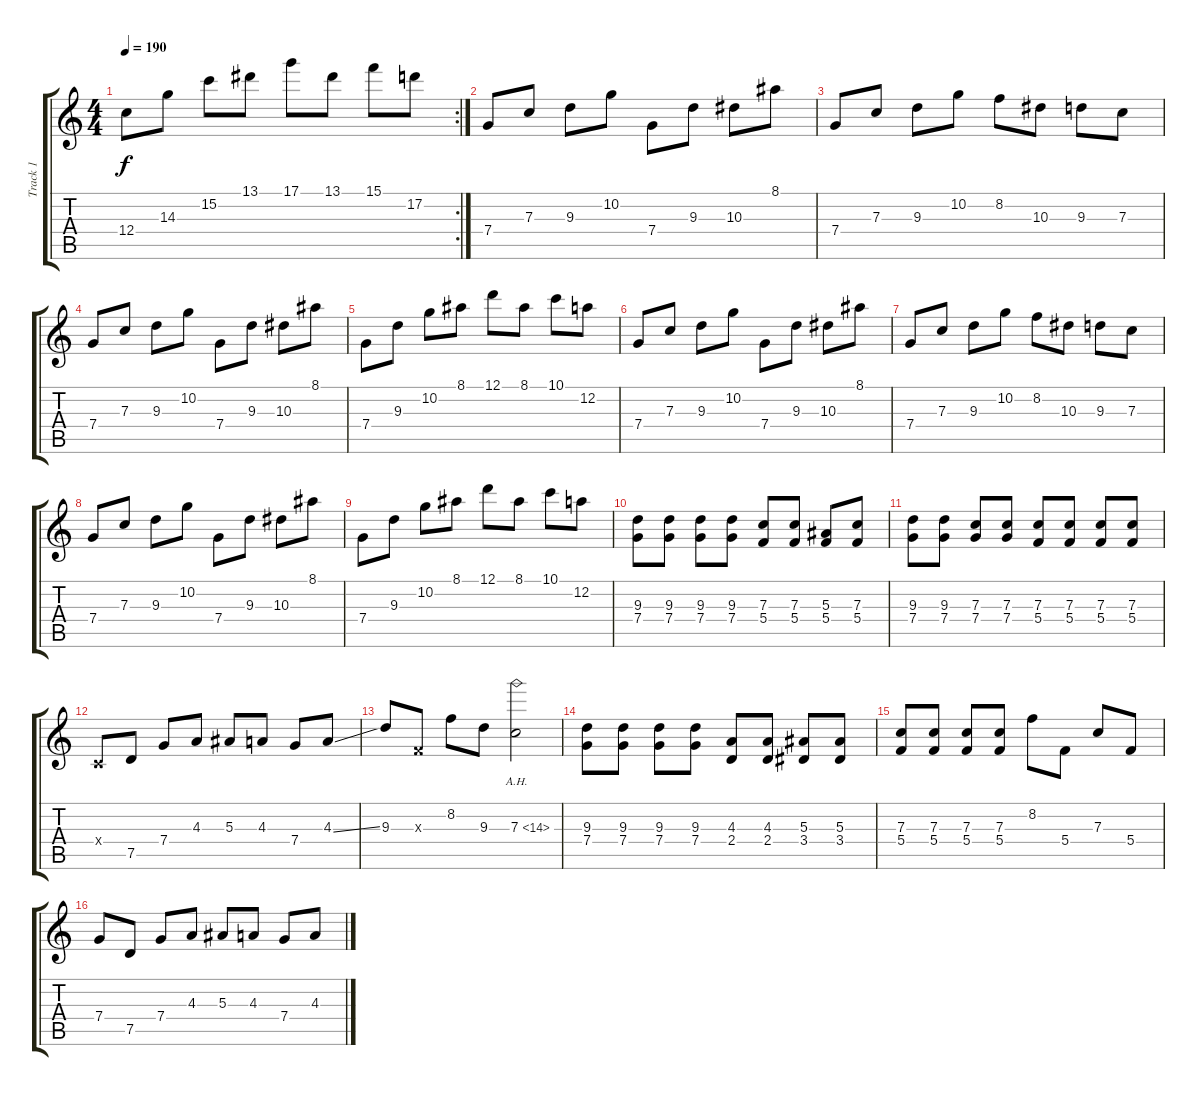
\track ("Track 1" "Track 1") {instrument distortionguitar}
\staff {score tabs}
\tuning (D4 A3 F3 C3 G2 D2) {hide}
\rc 2
\ts (4 4)
\tempo 190
\clef g2
\ks c
12.4.8{dy f} 14.3.8 15.2.8 13.1.8 17.1.8 13.1.8 15.1.8 17.2.8 |
7.4.8 7.3.8 9.3.8 10.2.8 7.4.8 9.3.8 10.3.8 8.1.8 |
7.4.8 7.3.8 9.3.8 10.2.8 8.2.8 10.3.8 9.3.8 7.3.8 |
7.4.8 7.3.8 9.3.8 10.2.8 7.4.8 9.3.8 10.3.8 8.1.8 |
7.4.8 9.3.8 10.2.8 8.1.8 12.1.8 8.1.8 10.1.8 12.2.8 |
7.4.8 7.3.8 9.3.8 10.2.8 7.4.8 9.3.8 10.3.8 8.1.8 |
7.4.8 7.3.8 9.3.8 10.2.8 8.2.8 10.3.8 9.3.8 7.3.8 |
7.4.8 7.3.8 9.3.8 10.2.8 7.4.8 9.3.8 10.3.8 8.1.8 |
7.4.8 9.3.8 10.2.8 8.1.8 12.1.8 8.1.8 10.1.8 12.2.8 |
(9.3 7.4).8 (9.3 7.4).8 (9.3 7.4).8 (9.3 7.4).8 (7.3 5.4).8 (7.3 5.4).8 (5.3 5.4).8 (7.3 5.4).8 |
(9.3 7.4).8 (9.3 7.4).8 (7.3 7.4).8 (7.3 7.4).8 (7.3 5.4).8 (7.3 5.4).8 (7.3 5.4).8 (7.3 5.4).8 |
0.4{x}.8 7.5.8 7.4.8 4.3.8 5.3.8 4.3.8 7.4.8 4.3{ss}.8 |
9.3.8 0.3{x}.8 8.2.8 9.3.8 7.3{ah 7}.2 |
(9.3 7.4).8 (9.3 7.4).8 (9.3 7.4).8 (9.3 7.4).8 (4.3 2.4).8 (4.3 2.4).8 (5.3 3.4).8 (5.3 3.4).8 |
(7.3 5.4).8 (7.3 5.4).8 (7.3 5.4).8 (7.3 5.4).8 8.2.8 5.4.8 7.3.8 5.4.8 |
7.4.8 7.5.8 7.4.8 4.3.8 5.3.8 4.3.8 7.4.8 4.3.8
